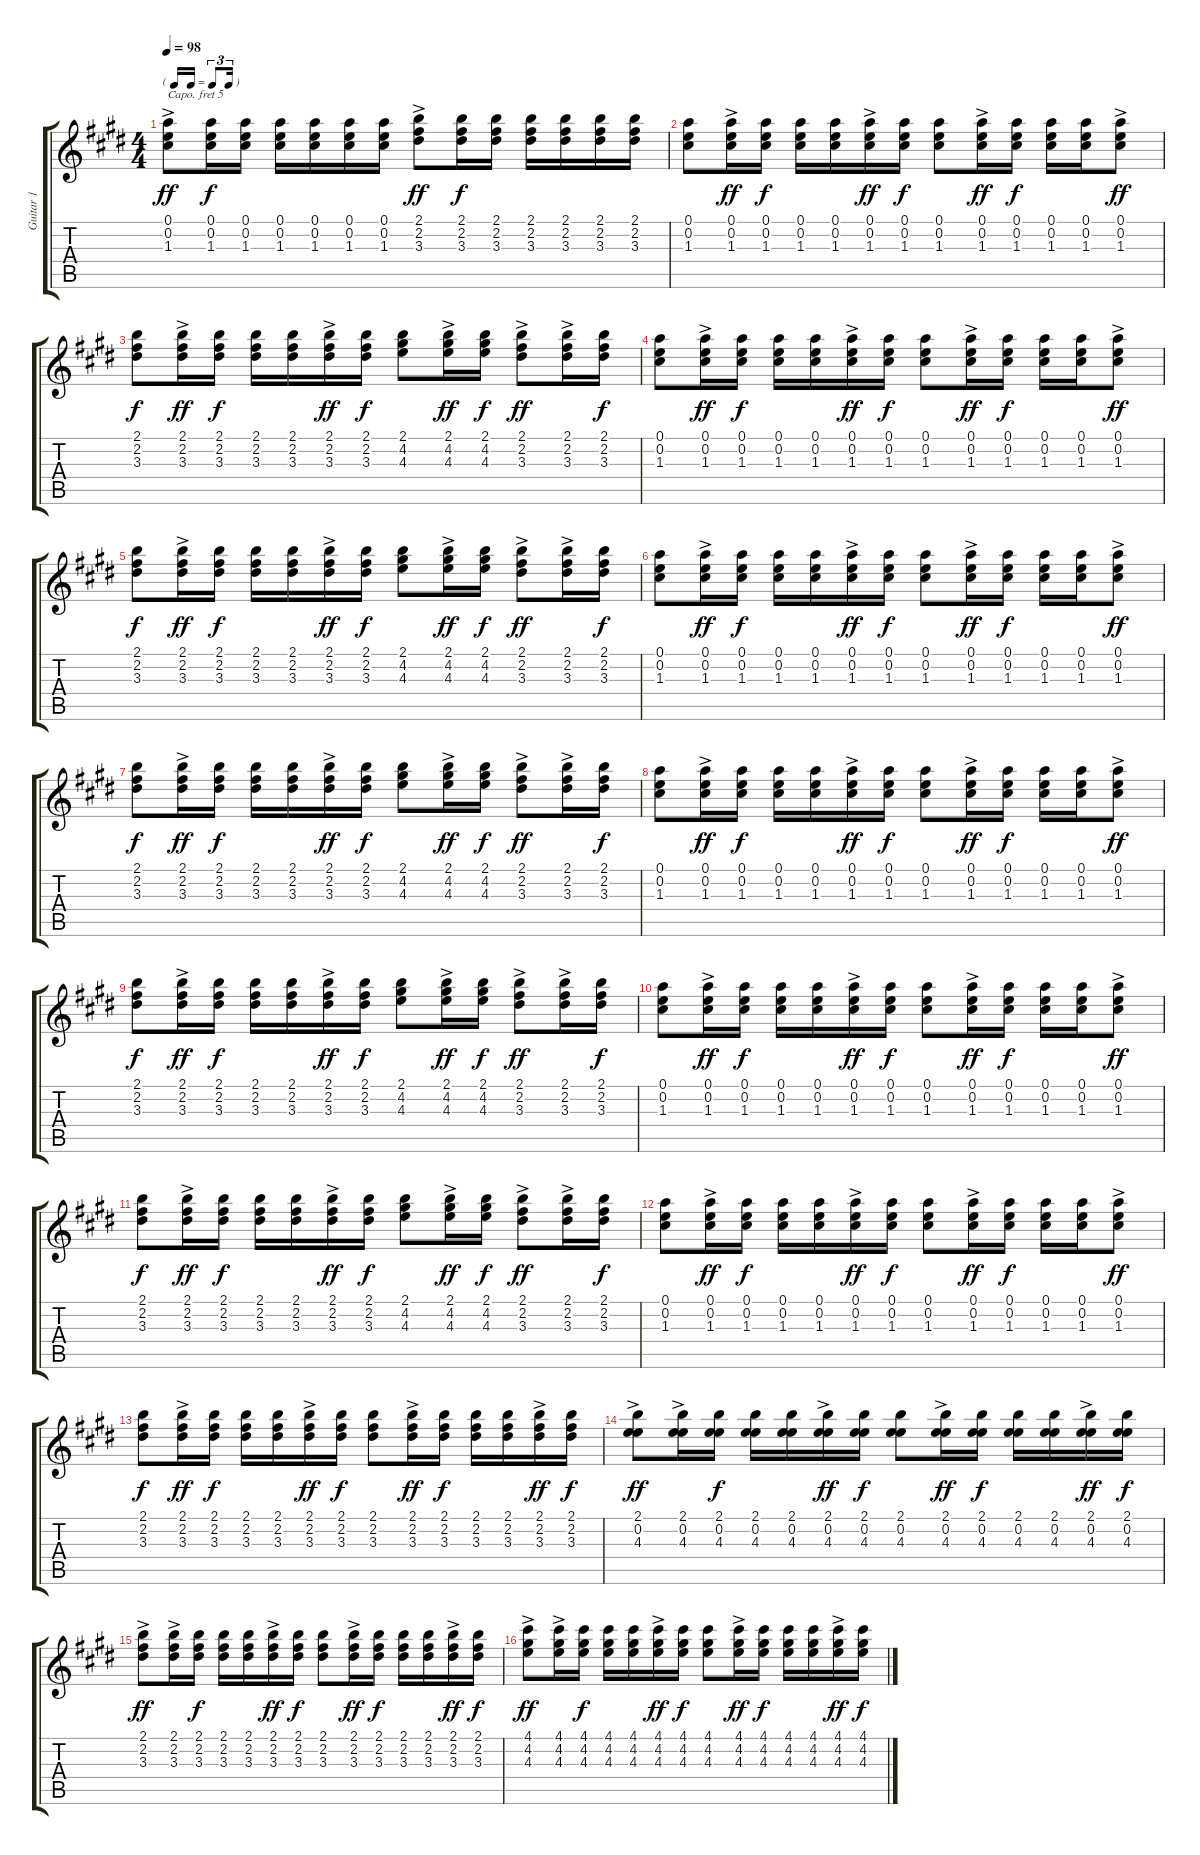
\track ("Guitar 1" "Guitar 1") {instrument acousticguitarsteel}
\staff {score tabs}
\capo 5
\tuning (E4 B3 G3 D3 A2 E2) {hide}
\ts (4 4)
\tf triplet16th
\tempo 98
\clef g2
\ks e
(0.1{ac} 0.2{ac} 1.3{ac}).8{dy ff} (0.1 0.2 1.3).16{dy f} (0.1 0.2 1.3).16 (0.1 0.2 1.3).16 (0.1 0.2 1.3).16 (0.1 0.2 1.3).16 (0.1 0.2 1.3).16 (2.1{ac} 2.2{ac} 3.3{ac}).8{dy ff} (2.1 2.2 3.3).16{dy f} (2.1 2.2 3.3).16 (2.1 2.2 3.3).16 (2.1 2.2 3.3).16 (2.1 2.2 3.3).16 (2.1 2.2 3.3).16 |
(0.1 0.2 1.3).8 (0.1{ac} 0.2{ac} 1.3{ac}).16{dy ff} (0.1 0.2 1.3).16{dy f} (0.1 0.2 1.3).16 (0.1 0.2 1.3).16 (0.1{ac} 0.2{ac} 1.3{ac}).16{dy ff} (0.1 0.2 1.3).16{dy f} (0.1 0.2 1.3).8 (0.1{ac} 0.2{ac} 1.3{ac}).16{dy ff} (0.1 0.2 1.3).16{dy f} (0.1 0.2 1.3).16 (0.1 0.2 1.3).16 (0.1{ac} 0.2{ac} 1.3{ac}).8{dy ff} |
(2.1 2.2 3.3).8{dy f} (2.1{ac} 2.2{ac} 3.3{ac}).16{dy ff} (2.1 2.2 3.3).16{dy f} (2.1 2.2 3.3).16 (2.1 2.2 3.3).16 (2.1{ac} 2.2{ac} 3.3{ac}).16{dy ff} (2.1 2.2 3.3).16{dy f} (2.1 4.2 4.3).8 (2.1{ac} 4.2{ac} 4.3{ac}).16{dy ff} (2.1 4.2 4.3).16{dy f} (2.1{ac} 2.2{ac} 3.3{ac}).8{dy ff} (2.1{ac} 2.2{ac} 3.3{ac}).16 (2.1 2.2 3.3).16{dy f} |
(0.1 0.2 1.3).8 (0.1{ac} 0.2{ac} 1.3{ac}).16{dy ff} (0.1 0.2 1.3).16{dy f} (0.1 0.2 1.3).16 (0.1 0.2 1.3).16 (0.1{ac} 0.2{ac} 1.3{ac}).16{dy ff} (0.1 0.2 1.3).16{dy f} (0.1 0.2 1.3).8 (0.1{ac} 0.2{ac} 1.3{ac}).16{dy ff} (0.1 0.2 1.3).16{dy f} (0.1 0.2 1.3).16 (0.1 0.2 1.3).16 (0.1{ac} 0.2{ac} 1.3{ac}).8{dy ff} |
(2.1 2.2 3.3).8{dy f} (2.1{ac} 2.2{ac} 3.3{ac}).16{dy ff} (2.1 2.2 3.3).16{dy f} (2.1 2.2 3.3).16 (2.1 2.2 3.3).16 (2.1{ac} 2.2{ac} 3.3{ac}).16{dy ff} (2.1 2.2 3.3).16{dy f} (2.1 4.2 4.3).8 (2.1{ac} 4.2{ac} 4.3{ac}).16{dy ff} (2.1 4.2 4.3).16{dy f} (2.1{ac} 2.2{ac} 3.3{ac}).8{dy ff} (2.1{ac} 2.2{ac} 3.3{ac}).16 (2.1 2.2 3.3).16{dy f} |
(0.1 0.2 1.3).8 (0.1{ac} 0.2{ac} 1.3{ac}).16{dy ff} (0.1 0.2 1.3).16{dy f} (0.1 0.2 1.3).16 (0.1 0.2 1.3).16 (0.1{ac} 0.2{ac} 1.3{ac}).16{dy ff} (0.1 0.2 1.3).16{dy f} (0.1 0.2 1.3).8 (0.1{ac} 0.2{ac} 1.3{ac}).16{dy ff} (0.1 0.2 1.3).16{dy f} (0.1 0.2 1.3).16 (0.1 0.2 1.3).16 (0.1{ac} 0.2{ac} 1.3{ac}).8{dy ff} |
(2.1 2.2 3.3).8{dy f} (2.1{ac} 2.2{ac} 3.3{ac}).16{dy ff} (2.1 2.2 3.3).16{dy f} (2.1 2.2 3.3).16 (2.1 2.2 3.3).16 (2.1{ac} 2.2{ac} 3.3{ac}).16{dy ff} (2.1 2.2 3.3).16{dy f} (2.1 4.2 4.3).8 (2.1{ac} 4.2{ac} 4.3{ac}).16{dy ff} (2.1 4.2 4.3).16{dy f} (2.1{ac} 2.2{ac} 3.3{ac}).8{dy ff} (2.1{ac} 2.2{ac} 3.3{ac}).16 (2.1 2.2 3.3).16{dy f} |
(0.1 0.2 1.3).8 (0.1{ac} 0.2{ac} 1.3{ac}).16{dy ff} (0.1 0.2 1.3).16{dy f} (0.1 0.2 1.3).16 (0.1 0.2 1.3).16 (0.1{ac} 0.2{ac} 1.3{ac}).16{dy ff} (0.1 0.2 1.3).16{dy f} (0.1 0.2 1.3).8 (0.1{ac} 0.2{ac} 1.3{ac}).16{dy ff} (0.1 0.2 1.3).16{dy f} (0.1 0.2 1.3).16 (0.1 0.2 1.3).16 (0.1{ac} 0.2{ac} 1.3{ac}).8{dy ff} |
(2.1 2.2 3.3).8{dy f} (2.1{ac} 2.2{ac} 3.3{ac}).16{dy ff} (2.1 2.2 3.3).16{dy f} (2.1 2.2 3.3).16 (2.1 2.2 3.3).16 (2.1{ac} 2.2{ac} 3.3{ac}).16{dy ff} (2.1 2.2 3.3).16{dy f} (2.1 4.2 4.3).8 (2.1{ac} 4.2{ac} 4.3{ac}).16{dy ff} (2.1 4.2 4.3).16{dy f} (2.1{ac} 2.2{ac} 3.3{ac}).8{dy ff} (2.1{ac} 2.2{ac} 3.3{ac}).16 (2.1 2.2 3.3).16{dy f} |
(0.1 0.2 1.3).8 (0.1{ac} 0.2{ac} 1.3{ac}).16{dy ff} (0.1 0.2 1.3).16{dy f} (0.1 0.2 1.3).16 (0.1 0.2 1.3).16 (0.1{ac} 0.2{ac} 1.3{ac}).16{dy ff} (0.1 0.2 1.3).16{dy f} (0.1 0.2 1.3).8 (0.1{ac} 0.2{ac} 1.3{ac}).16{dy ff} (0.1 0.2 1.3).16{dy f} (0.1 0.2 1.3).16 (0.1 0.2 1.3).16 (0.1{ac} 0.2{ac} 1.3{ac}).8{dy ff} |
(2.1 2.2 3.3).8{dy f} (2.1{ac} 2.2{ac} 3.3{ac}).16{dy ff} (2.1 2.2 3.3).16{dy f} (2.1 2.2 3.3).16 (2.1 2.2 3.3).16 (2.1{ac} 2.2{ac} 3.3{ac}).16{dy ff} (2.1 2.2 3.3).16{dy f} (2.1 4.2 4.3).8 (2.1{ac} 4.2{ac} 4.3{ac}).16{dy ff} (2.1 4.2 4.3).16{dy f} (2.1{ac} 2.2{ac} 3.3{ac}).8{dy ff} (2.1{ac} 2.2{ac} 3.3{ac}).16 (2.1 2.2 3.3).16{dy f} |
(0.1 0.2 1.3).8 (0.1{ac} 0.2{ac} 1.3{ac}).16{dy ff} (0.1 0.2 1.3).16{dy f} (0.1 0.2 1.3).16 (0.1 0.2 1.3).16 (0.1{ac} 0.2{ac} 1.3{ac}).16{dy ff} (0.1 0.2 1.3).16{dy f} (0.1 0.2 1.3).8 (0.1{ac} 0.2{ac} 1.3{ac}).16{dy ff} (0.1 0.2 1.3).16{dy f} (0.1 0.2 1.3).16 (0.1 0.2 1.3).16 (0.1{ac} 0.2{ac} 1.3{ac}).8{dy ff} |
(2.1 2.2 3.3).8{dy f} (2.1{ac} 2.2{ac} 3.3{ac}).16{dy ff} (2.1 2.2 3.3).16{dy f} (2.1 2.2 3.3).16 (2.1 2.2 3.3).16 (2.1{ac} 2.2{ac} 3.3{ac}).16{dy ff} (2.1 2.2 3.3).16{dy f} (2.1 2.2 3.3).8 (2.1{ac} 2.2{ac} 3.3{ac}).16{dy ff} (2.1 2.2 3.3).16{dy f} (2.1 2.2 3.3).16 (2.1 2.2 3.3).16 (2.1{ac} 2.2{ac} 3.3{ac}).16{dy ff} (2.1 2.2 3.3).16{dy f} |
(2.1{ac} 0.2{ac} 4.3{ac}).8{dy ff} (2.1{ac} 0.2{ac} 4.3{ac}).16 (2.1 0.2 4.3).16{dy f} (2.1 0.2 4.3).16 (2.1 0.2 4.3).16 (2.1{ac} 0.2{ac} 4.3{ac}).16{dy ff} (2.1 0.2 4.3).16{dy f} (2.1 0.2 4.3).8 (2.1{ac} 0.2{ac} 4.3{ac}).16{dy ff} (2.1 0.2 4.3).16{dy f} (2.1 0.2 4.3).16 (2.1 0.2 4.3).16 (2.1{ac} 0.2{ac} 4.3{ac}).16{dy ff} (2.1 0.2 4.3).16{dy f} |
(2.1{ac} 2.2{ac} 3.3{ac}).8{dy ff} (2.1{ac} 2.2{ac} 3.3{ac}).16 (2.1 2.2 3.3).16{dy f} (2.1 2.2 3.3).16 (2.1 2.2 3.3).16 (2.1{ac} 2.2{ac} 3.3{ac}).16{dy ff} (2.1 2.2 3.3).16{dy f} (2.1 2.2 3.3).8 (2.1{ac} 2.2{ac} 3.3{ac}).16{dy ff} (2.1 2.2 3.3).16{dy f} (2.1 2.2 3.3).16 (2.1 2.2 3.3).16 (2.1{ac} 2.2{ac} 3.3{ac}).16{dy ff} (2.1 2.2 3.3).16{dy f} |
(4.1{ac} 4.2{ac} 4.3{ac}).8{dy ff} (4.1{ac} 4.2{ac} 4.3{ac}).16 (4.1 4.2 4.3).16{dy f} (4.1 4.2 4.3).16 (4.1 4.2 4.3).16 (4.1{ac} 4.2{ac} 4.3{ac}).16{dy ff} (4.1 4.2 4.3).16{dy f} (4.1 4.2 4.3).8 (4.1{ac} 4.2{ac} 4.3{ac}).16{dy ff} (4.1 4.2 4.3).16{dy f} (4.1 4.2 4.3).16 (4.1 4.2 4.3).16 (4.1{ac} 4.2{ac} 4.3{ac}).16{dy ff} (4.1 4.2 4.3).16{dy f}
